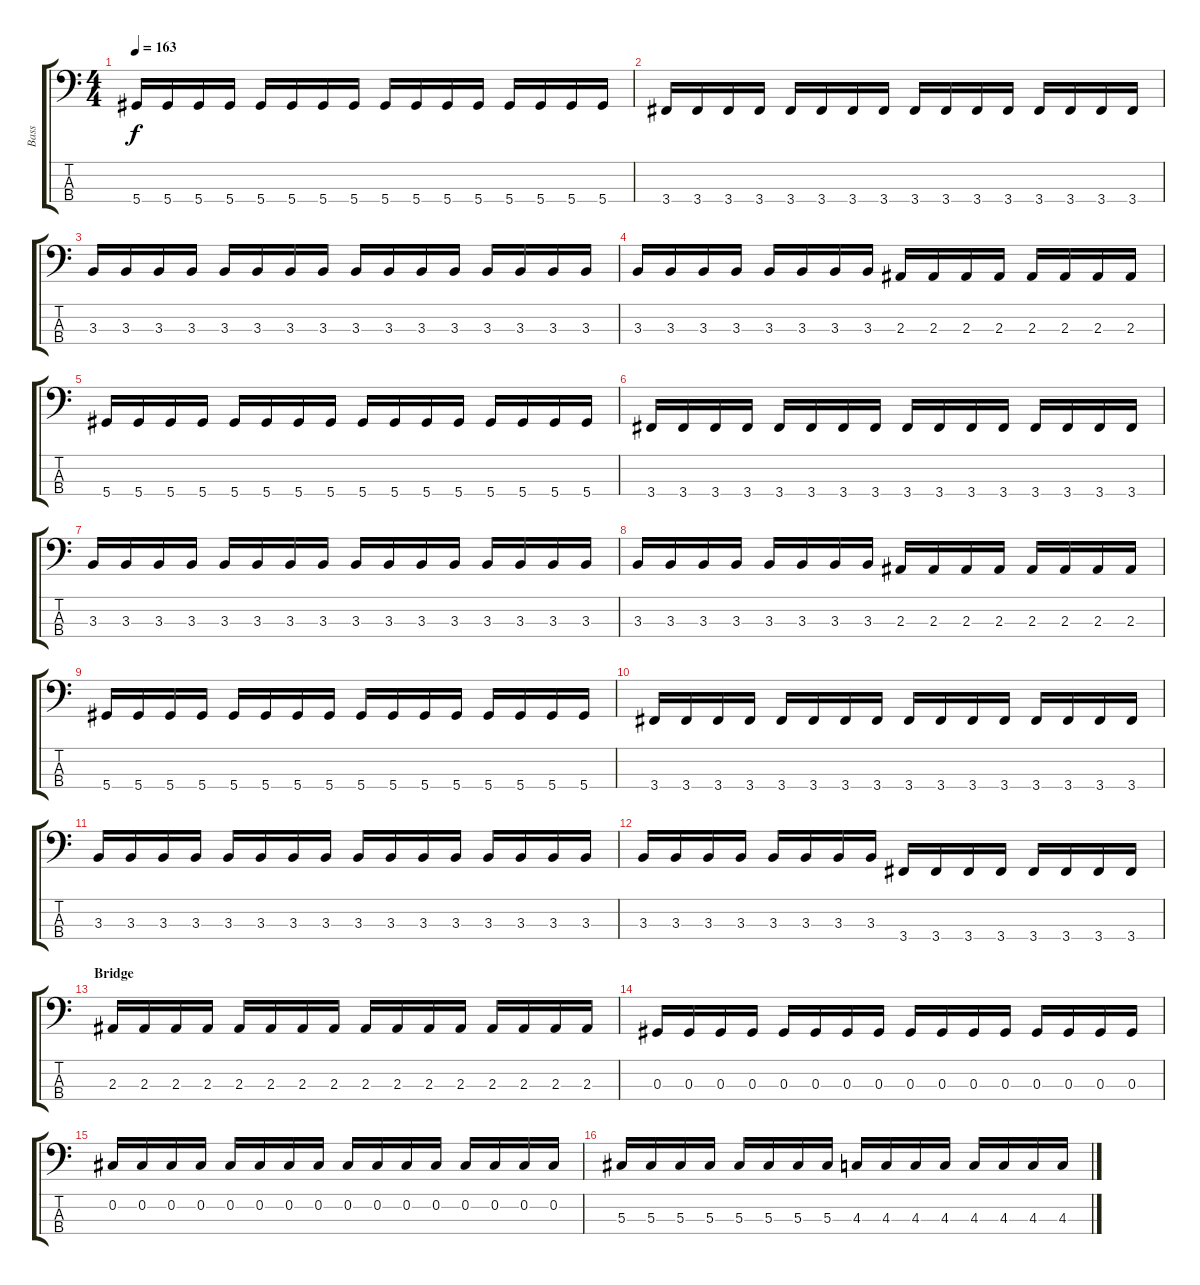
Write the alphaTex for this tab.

\track ("Bass" "Bass") {instrument electricbassfinger}
\staff {score tabs}
\tuning (Gb2 Db2 Ab1 Eb1) {hide}
\ts (4 4)
\tempo 163
\clef f4
\ks c
5.4.16{dy f} 5.4.16 5.4.16 5.4.16 5.4.16 5.4.16 5.4.16 5.4.16 5.4.16 5.4.16 5.4.16 5.4.16 5.4.16 5.4.16 5.4.16 5.4.16 |
3.4.16 3.4.16 3.4.16 3.4.16 3.4.16 3.4.16 3.4.16 3.4.16 3.4.16 3.4.16 3.4.16 3.4.16 3.4.16 3.4.16 3.4.16 3.4.16 |
3.3.16 3.3.16 3.3.16 3.3.16 3.3.16 3.3.16 3.3.16 3.3.16 3.3.16 3.3.16 3.3.16 3.3.16 3.3.16 3.3.16 3.3.16 3.3.16 |
3.3.16 3.3.16 3.3.16 3.3.16 3.3.16 3.3.16 3.3.16 3.3.16 2.3.16 2.3.16 2.3.16 2.3.16 2.3.16 2.3.16 2.3.16 2.3.16 |
5.4.16 5.4.16 5.4.16 5.4.16 5.4.16 5.4.16 5.4.16 5.4.16 5.4.16 5.4.16 5.4.16 5.4.16 5.4.16 5.4.16 5.4.16 5.4.16 |
3.4.16 3.4.16 3.4.16 3.4.16 3.4.16 3.4.16 3.4.16 3.4.16 3.4.16 3.4.16 3.4.16 3.4.16 3.4.16 3.4.16 3.4.16 3.4.16 |
3.3.16 3.3.16 3.3.16 3.3.16 3.3.16 3.3.16 3.3.16 3.3.16 3.3.16 3.3.16 3.3.16 3.3.16 3.3.16 3.3.16 3.3.16 3.3.16 |
3.3.16 3.3.16 3.3.16 3.3.16 3.3.16 3.3.16 3.3.16 3.3.16 2.3.16 2.3.16 2.3.16 2.3.16 2.3.16 2.3.16 2.3.16 2.3.16 |
5.4.16 5.4.16 5.4.16 5.4.16 5.4.16 5.4.16 5.4.16 5.4.16 5.4.16 5.4.16 5.4.16 5.4.16 5.4.16 5.4.16 5.4.16 5.4.16 |
3.4.16 3.4.16 3.4.16 3.4.16 3.4.16 3.4.16 3.4.16 3.4.16 3.4.16 3.4.16 3.4.16 3.4.16 3.4.16 3.4.16 3.4.16 3.4.16 |
3.3.16 3.3.16 3.3.16 3.3.16 3.3.16 3.3.16 3.3.16 3.3.16 3.3.16 3.3.16 3.3.16 3.3.16 3.3.16 3.3.16 3.3.16 3.3.16 |
3.3.16 3.3.16 3.3.16 3.3.16 3.3.16 3.3.16 3.3.16 3.3.16 3.4.16 3.4.16 3.4.16 3.4.16 3.4.16 3.4.16 3.4.16 3.4.16 |
\section ("" "Bridge")
2.3.16 2.3.16 2.3.16 2.3.16 2.3.16 2.3.16 2.3.16 2.3.16 2.3.16 2.3.16 2.3.16 2.3.16 2.3.16 2.3.16 2.3.16 2.3.16 |
0.3.16 0.3.16 0.3.16 0.3.16 0.3.16 0.3.16 0.3.16 0.3.16 0.3.16 0.3.16 0.3.16 0.3.16 0.3.16 0.3.16 0.3.16 0.3.16 |
0.2.16 0.2.16 0.2.16 0.2.16 0.2.16 0.2.16 0.2.16 0.2.16 0.2.16 0.2.16 0.2.16 0.2.16 0.2.16 0.2.16 0.2.16 0.2.16 |
5.3.16 5.3.16 5.3.16 5.3.16 5.3.16 5.3.16 5.3.16 5.3.16 4.3.16 4.3.16 4.3.16 4.3.16 4.3.16 4.3.16 4.3.16 4.3.16
